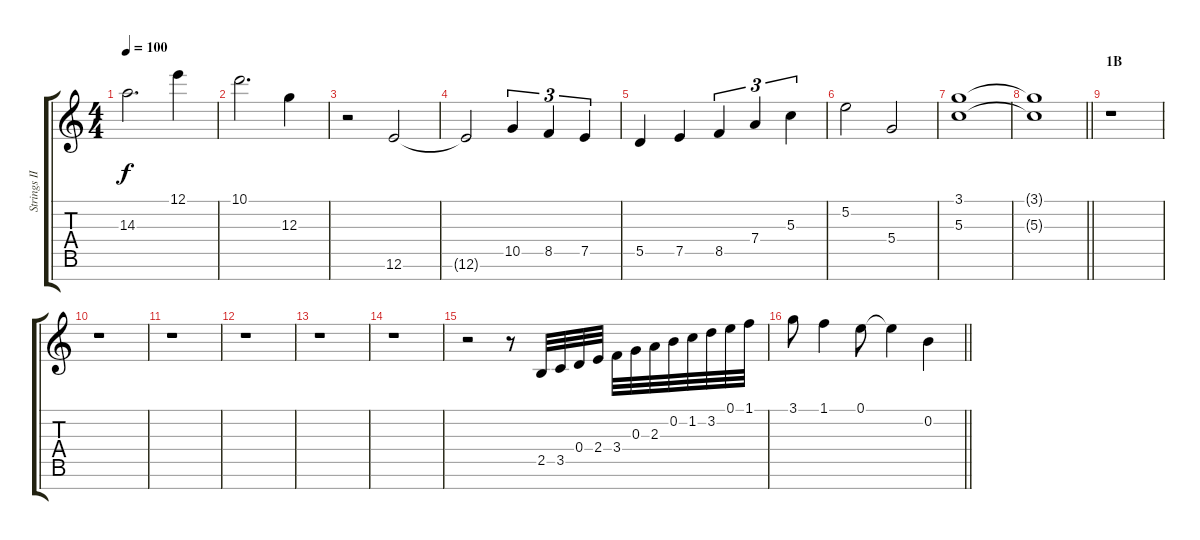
\track ("Strings II" "Strings II") {instrument stringensemble1}
\staff {score tabs}
\tuning (E5 B4 G4 D4 A3 E3 B2) {hide}
\ts (4 4)
\tempo 100
\clef g2
\ks c
14.3.2{d dy f} 12.1.4 |
10.1.2{d} 12.3.4 |
r.2 12.6.2 |
12.6{t}.2 10.5.4{tu (3 2)} 8.5.4{tu (3 2)} 7.5.4{tu (3 2)} |
5.5.4 7.5.4 8.5.4{tu (3 2)} 7.4.4{tu (3 2)} 5.3.4{tu (3 2)} |
5.2.2 5.4.2 |
(3.1 5.3).1 |
\barLineRight lightlight
(3.1{t} 5.3{t}).1 |
\section ("" "1B")
r.1 |
r.1 |
r.1 |
r.1 |
r.1 |
r.1 |
r.2 r.8 2.5.32 3.5.32 0.4.32 2.4.32 3.4.32 0.3.32 2.3.32 0.2.32 1.2.32 3.2.32 0.1.32 1.1.32 |
\barLineRight lightlight
3.1.8 1.1.4 0.1.8 0.1{t}.4 0.2.4
